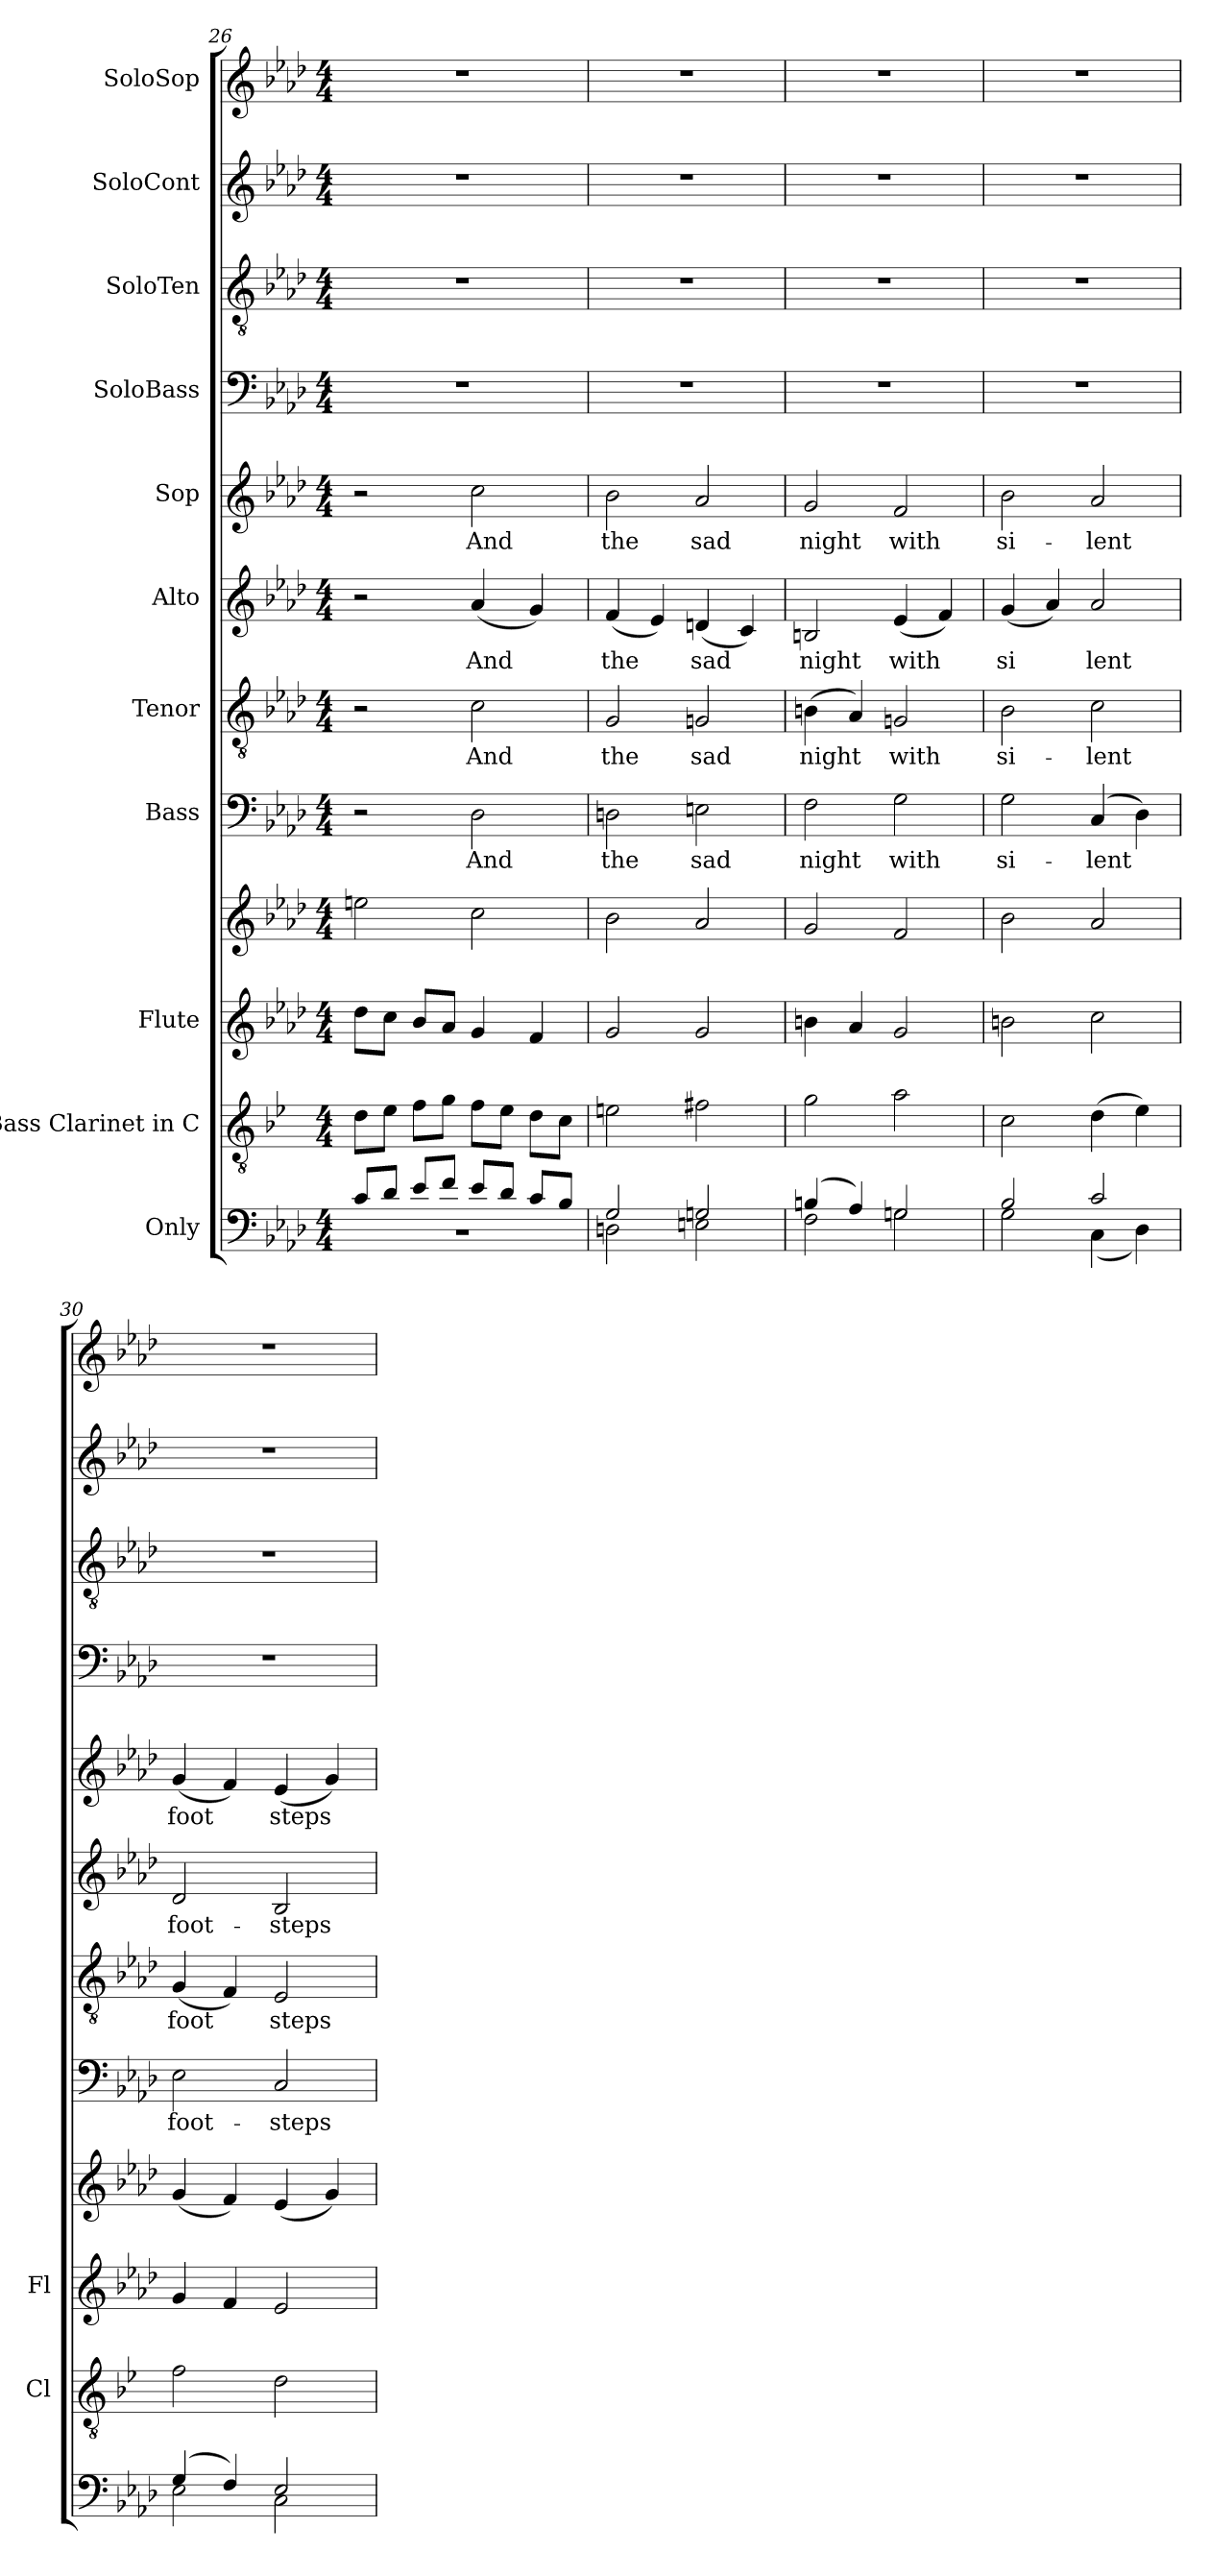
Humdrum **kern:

**kern	**kern	**kern	**kern	**kern	**text	**kern	**text	**kern	**text	**kern	**text	**kern	**kern	**kern	**kern
*part11	*part10	*part9	*part9	*part8	*part8	*part7	*part7	*part6	*part6	*part5	*part5	*part4	*part3	*part2	*part1
*staff12	*staff11	*staff10	*staff9	*staff8	*staff8	*staff7	*staff7	*staff6	*staff6	*staff5	*staff5	*staff4	*staff3	*staff2	*staff1
*I"Only	*I"Bass Clarinet in C	*I"Flute	*	*I"Bass	*	*I"Tenor	*	*I"Alto	*	*I"Sop	*	*I"SoloBass	*I"SoloTen	*I"SoloCont	*I"SoloSop
*	*I'Cl	*I'Fl	*	*	*	*	*	*	*	*	*	*	*	*	*
*clefF4	*clefGv2	*clefG2	*clefG2	*clefF4	*	*clefGv2	*	*clefG2	*	*clefG2	*	*clefF4	*clefGv2	*clefG2	*clefG2
*	*ITrd1c2	*	*	*	*	*	*	*	*	*	*	*	*	*	*
*k[b-e-a-d-]	*k[b-e-a-d-]	*k[b-e-a-d-]	*k[b-e-a-d-]	*k[b-e-a-d-]	*	*k[b-e-a-d-]	*	*k[b-e-a-d-]	*	*k[b-e-a-d-]	*	*k[b-e-a-d-]	*k[b-e-a-d-]	*k[b-e-a-d-]	*k[b-e-a-d-]
*A-:	*A-:	*A-:	*A-:	*A-:	*	*A-:	*	*A-:	*	*A-:	*	*A-:	*A-:	*A-:	*A-:
*M4/4	*M4/4	*M4/4	*M4/4	*M4/4	*	*M4/4	*	*M4/4	*	*M4/4	*	*M4/4	*M4/4	*M4/4	*M4/4
=26	=26	=26	=26	=26	=26	=26	=26	=26	=26	=26	=26	=26	=26	=26	=26
*^	*	*	*	*	*	*	*	*	*	*	*	*	*	*	*
8c/L	1r	8c\L	8dd-\L	2een\	2r	.	2r	.	2r	.	2r	.	1r	1r	1r	1r
8d-/J	.	8d-\J	8cc\J	.	.	.	.	.	.	.	.	.	.	.	.	.
8e-/L	.	8e-\L	8b-/L	.	.	.	.	.	.	.	.	.	.	.	.	.
8f/J	.	8f\J	8a-/J	.	.	.	.	.	.	.	.	.	.	.	.	.
!	!	!	!	!	!	!LO:LY:b	!	!LO:LY:b:cj	!	!LO:LY:b:cj	!	!LO:LY:b:cj	!	!	!	!
8e-/L	.	8e-\L	4g/	2cc\	2D-\	And	2c\	And	(<4a-/	And	2cc\	And	.	.	.	.
8d-/J	.	8d-\J	.	.	.	.	.	.	.	.	.	.	.	.	.	.
!	!	!	!	!	!	!	!	!	!	!LO:LY:b:cj	!	!	!	!	!	!
8c/L	.	8c\L	4f/	.	.	.	.	.	4g/)	.	.	.	.	.	.	.
8B-/J	.	8B-\J	.	.	.	.	.	.	.	.	.	.	.	.	.	.
!!LO:LB:g=z
=27	=27	=27	=27	=27	=27	=27	=27	=27	=27	=27	=27	=27	=27	=27	=27	=27
!	!	!	!	!	!	!LO:LY:b	!	!LO:LY:b:cj	!	!LO:LY:b:cj	!	!LO:LY:b:cj	!	!	!	!
2G/	2Dn\	2dn\	2g/	2b-\	2Dn\	the	2G/	the	(<4f/	the	2b-\	the	1r	1r	1r	1r
!	!	!	!	!	!	!	!	!	!	!LO:LY:b:cj	!	!	!	!	!	!
.	.	.	.	.	.	.	.	.	4e-/)	.	.	.	.	.	.	.
!	!	!	!	!	!	!LO:LY:b	!	!LO:LY:b:cj	!	!LO:LY:b:cj	!	!LO:LY:b:cj	!	!	!	!
2Gn/	2En\	2en\	2g/	2a-/	2En\	sad	2Gn/	sad	(<4dn/	sad	2a-/	sad	.	.	.	.
!	!	!	!	!	!	!	!	!	!	!LO:LY:b:cj	!	!	!	!	!	!
.	.	.	.	.	.	.	.	.	4c/)	.	.	.	.	.	.	.
=28	=28	=28	=28	=28	=28	=28	=28	=28	=28	=28	=28	=28	=28	=28	=28	=28
!	!	!	!	!	!	!LO:LY:b	!	!LO:LY:b:cj	!	!LO:LY:b:cj	!	!LO:LY:b:cj	!	!	!	!
(<4Bn/	2F\	2f\	4bn\	2g/	2F\	night	(>4Bn\	night	2Bn/	night	2g/	night	1r	1r	1r	1r
!	!	!	!	!	!	!	!	!LO:LY:b:cj	!	!	!	!	!	!	!	!
4A-/)	.	.	4a-/	.	.	.	4A-/)	.	.	.	.	.	.	.	.	.
!	!	!	!	!	!	!LO:LY:b	!	!LO:LY:b:cj	!	!LO:LY:b:cj	!	!LO:LY:b:cj	!	!	!	!
2Gn/	2G\	2g\	2g/	2f/	2G\	with	2Gn/	with	(<4e-/	with	2f/	with	.	.	.	.
!	!	!	!	!	!	!	!	!	!	!LO:LY:b:cj	!	!	!	!	!	!
.	.	.	.	.	.	.	.	.	4f/)	.	.	.	.	.	.	.
=29	=29	=29	=29	=29	=29	=29	=29	=29	=29	=29	=29	=29	=29	=29	=29	=29
!	!	!	!	!	!	!LO:LY:b	!	!LO:LY:b:cj	!	!LO:LY:b:cj	!	!LO:LY:b:cj	!	!	!	!
2B-/	2G\	2B-\	2bn\	2b-\	2G\	si-	2B-\	si-	(<4g/	si-	2b-\	si-	1r	1r	1r	1r
!	!	!	!	!	!	!	!	!	!	!LO:LY:b:cj	!	!	!	!	!	!
.	.	.	.	.	.	.	.	.	4a-/)	-	.	.	.	.	.	.
!	!	!	!	!	!	!LO:LY:b	!	!LO:LY:b:cj	!	!LO:LY:b:cj	!	!LO:LY:b:cj	!	!	!	!
2c/	(>4C\	(>4c\	2cc\	2a-/	(<4C/	-lent	2c\	-lent	2a-/	lent	2a-/	-lent	.	.	.	.
!	!	!	!	!	!	!LO:LY:b	!	!	!	!	!	!	!	!	!	!
.	4D-\)	4d-\)	.	.	4D-\)	.	.	.	.	.	.	.	.	.	.	.
=30	=30	=30	=30	=30	=30	=30	=30	=30	=30	=30	=30	=30	=30	=30	=30	=30
!	!	!	!	!	!	!LO:LY:b	!	!LO:LY:b:cj	!	!LO:LY:b:cj	!	!LO:LY:b:cj	!	!	!	!
(<4G/	2E-\	2e-\	4g/	(<4g/	2E-\	foot-	(<4G/	foot-	2d-/	foot-	(<4g/	foot-	1r	1r	1r	1r
!	!	!	!	!	!	!	!	!LO:LY:b:cj	!	!	!	!LO:LY:b:cj	!	!	!	!
4F/)	.	.	4f/	4f/)	.	.	4F/)	-	.	.	4f/)	-	.	.	.	.
!	!	!	!	!	!	!LO:LY:b	!	!LO:LY:b:cj	!	!LO:LY:b:cj	!	!LO:LY:b:cj	!	!	!	!
2E-/	2C\	2c\	2e-/	(<4e-/	2C/	-steps	2E-/	steps	2B-/	-steps	(<4e-/	steps	.	.	.	.
!	!	!	!	!	!	!	!	!	!	!	!	!LO:LY:b:cj	!	!	!	!
.	.	.	.	4g/)	.	.	.	.	.	.	4g/)	.	.	.	.	.
*v	*v	*	*	*	*	*	*	*	*	*	*	*	*	*	*	*
=	=	=	=	=	=	=	=	=	=	=	=	=	=	=	=
*-	*-	*-	*-	*-	*-	*-	*-	*-	*-	*-	*-	*-	*-	*-	*-
